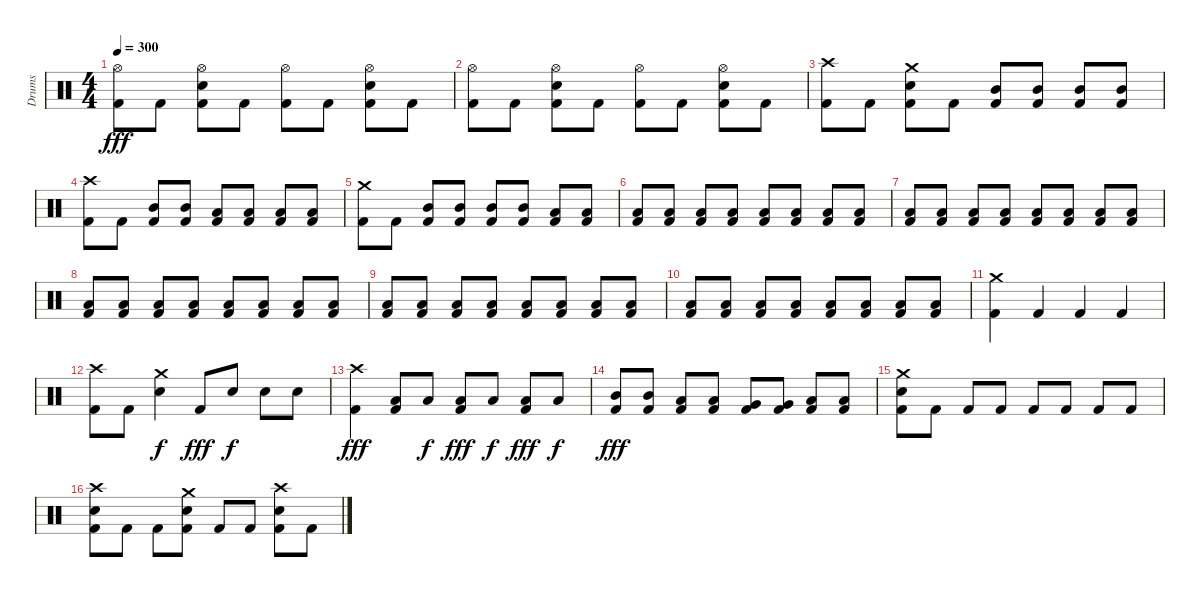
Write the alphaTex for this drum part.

\track ("Drums" "Drums") {instrument percussion}
\staff {score}
\articulation defaults
\ts (4 4)
\tempo 300
\clef neutral
\ks c
("Hi-Hat (open)" "Kick (hit) 2").8{dy fff} "Kick (hit) 2".8 ("Hi-Hat (open)" "Snare (hit) 2" "Kick (hit) 2").8 "Kick (hit) 2".8 ("Hi-Hat (open)" "Kick (hit) 2").8 "Kick (hit) 2".8 ("Hi-Hat (open)" "Snare (hit) 2" "Kick (hit) 2").8 "Kick (hit) 2".8 |
("Hi-Hat (open)" "Kick (hit) 2").8 "Kick (hit) 2".8 ("Hi-Hat (open)" "Snare (hit) 2" "Kick (hit) 2").8 "Kick (hit) 2".8 ("Hi-Hat (open)" "Kick (hit) 2").8 "Kick (hit) 2".8 ("Hi-Hat (open)" "Snare (hit) 2" "Kick (hit) 2").8 "Kick (hit) 2".8 |
("Crash high (hit)" "Kick (hit) 2").8 "Kick (hit) 2".8 ("Crash medium (hit)" "Snare (hit) 2" "Kick (hit) 2").8 "Kick (hit) 2".8 ("Mid Tom (hit)" "Kick (hit) 2").8 ("Mid Tom (hit)" "Kick (hit) 2").8 ("Mid Tom (hit)" "Kick (hit) 2").8 ("Mid Tom (hit)" "Kick (hit) 2").8 |
("Crash high (hit)" "Kick (hit) 2").8 "Kick (hit) 2".8 ("Mid Tom (hit)" "Kick (hit) 2").8 ("Mid Tom (hit)" "Kick (hit) 2").8 ("Low Tom (hit)" "Kick (hit) 2").8 ("Low Tom (hit)" "Kick (hit) 2").8 ("Low Tom (hit)" "Kick (hit) 2").8 ("Low Tom (hit)" "Kick (hit) 2").8 |
("Crash medium (hit)" "Kick (hit) 2").8 "Kick (hit) 2".8 ("Mid Tom (hit)" "Kick (hit) 2").8 ("Mid Tom (hit)" "Kick (hit) 2").8 ("Mid Tom (hit)" "Kick (hit) 2").8 ("Mid Tom (hit)" "Kick (hit) 2").8 ("Low Tom (hit)" "Kick (hit) 2").8 ("Low Tom (hit)" "Kick (hit) 2").8 |
("Low Floor Tom (hit)" "Kick (hit) 2").8 ("Low Floor Tom (hit)" "Kick (hit) 2").8 ("Low Floor Tom (hit)" "Kick (hit) 2").8 ("Low Floor Tom (hit)" "Kick (hit) 2").8 ("Low Floor Tom (hit)" "Kick (hit) 2").8 ("Low Floor Tom (hit)" "Kick (hit) 2").8 ("Low Floor Tom (hit)" "Kick (hit) 2").8 ("Low Floor Tom (hit)" "Kick (hit) 2").8 |
("Low Floor Tom (hit)" "Kick (hit) 2").8 ("Low Floor Tom (hit)" "Kick (hit) 2").8 ("Low Floor Tom (hit)" "Kick (hit) 2").8 ("Low Floor Tom (hit)" "Kick (hit) 2").8 ("Low Floor Tom (hit)" "Kick (hit) 2").8 ("Low Floor Tom (hit)" "Kick (hit) 2").8 ("Low Floor Tom (hit)" "Kick (hit) 2").8 ("Low Floor Tom (hit)" "Kick (hit) 2").8 |
("Low Floor Tom (hit)" "Kick (hit) 2").8 ("Low Floor Tom (hit)" "Kick (hit) 2").8 ("Low Floor Tom (hit)" "Kick (hit) 2").8 ("Low Floor Tom (hit)" "Kick (hit) 2").8 ("Low Floor Tom (hit)" "Kick (hit) 2").8 ("Low Floor Tom (hit)" "Kick (hit) 2").8 ("Low Floor Tom (hit)" "Kick (hit) 2").8 ("Low Floor Tom (hit)" "Kick (hit) 2").8 |
("Low Floor Tom (hit)" "Kick (hit) 2").8 ("Low Floor Tom (hit)" "Kick (hit) 2").8 ("Low Floor Tom (hit)" "Kick (hit) 2").8 ("Low Floor Tom (hit)" "Kick (hit) 2").8 ("Low Floor Tom (hit)" "Kick (hit) 2").8 ("Low Floor Tom (hit)" "Kick (hit) 2").8 ("Low Floor Tom (hit)" "Kick (hit) 2").8 ("Low Floor Tom (hit)" "Kick (hit) 2").8 |
("Low Floor Tom (hit)" "Kick (hit) 2").8 ("Low Floor Tom (hit)" "Kick (hit) 2").8 ("Low Floor Tom (hit)" "Kick (hit) 2").8 ("Low Floor Tom (hit)" "Kick (hit) 2").8 ("Low Floor Tom (hit)" "Kick (hit) 2").8 ("Low Floor Tom (hit)" "Kick (hit) 2").8 ("Low Floor Tom (hit)" "Kick (hit) 2").8 ("Low Floor Tom (hit)" "Kick (hit) 2").8 |
("Crash medium (hit)" "Kick (hit) 2").4 "Kick (hit) 2".4 "Kick (hit) 2".4 "Kick (hit) 2".4 |
("Crash high (hit)" "Kick (hit) 2").8 "Kick (hit) 2".8 ("Crash medium (hit)" "Snare (hit) 2").4{dy f} "Kick (hit) 2".8{dy fff} "Snare (hit) 2".8{dy f} "Snare (hit) 2".8 "Snare (hit) 2".8 |
("Crash high (hit)" "Kick (hit) 2").4{dy fff} ("Low Floor Tom (hit)" "Kick (hit) 2").8 "Low Floor Tom (hit)".8{dy f} ("Low Floor Tom (hit)" "Kick (hit) 2").8{dy fff} "Low Floor Tom (hit)".8{dy f} ("Low Floor Tom (hit)" "Kick (hit) 2").8{dy fff} "Low Floor Tom (hit)".8{dy f} |
("Mid Tom (hit)" "Kick (hit) 2").8{dy fff} ("Mid Tom (hit)" "Kick (hit) 2").8 ("Low Tom (hit)" "Kick (hit) 2").8 ("Low Tom (hit)" "Kick (hit) 2").8 ("Very Low Tom (hit)" "Kick (hit) 2").8 ("Very Low Tom (hit)" "Kick (hit) 2").8 ("Low Floor Tom (hit)" "Kick (hit) 2").8 ("Low Floor Tom (hit)" "Kick (hit) 2").8 |
("Crash medium (hit)" "Snare (hit) 2" "Kick (hit) 2").8 "Kick (hit) 2".8 "Kick (hit) 2".8 "Kick (hit) 2".8 "Kick (hit) 2".8 "Kick (hit) 2".8 "Kick (hit) 2".8 "Kick (hit) 2".8 |
("Crash high (hit)" "Snare (hit) 2" "Kick (hit) 2").8 "Kick (hit) 2".8 "Kick (hit) 2".8 ("Crash medium (hit)" "Snare (hit) 2" "Kick (hit) 2").8 "Kick (hit) 2".8 "Kick (hit) 2".8 ("Crash high (hit)" "Snare (hit) 2" "Kick (hit) 2").8 "Kick (hit) 2".8
